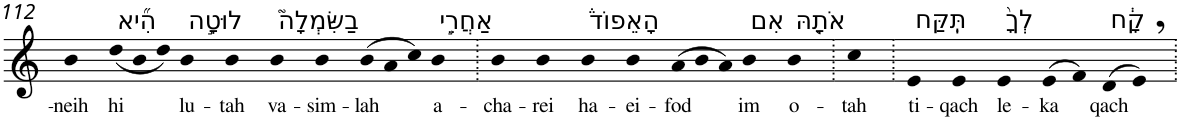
**kern	**text
*part1	*part1
*staff1	*staff1
*I"Piano	*
*I'Pno	*
!!LO:PB:g=z
*clefG2	*
*k[]	*
=112	=112
!	!LO:LY:b
4b	-neih
*Xtuplet	*
!LO:TX:a:t=הִ֞יא	!
!	!LO:LY:b
(<12dd	hi
12b	.
12dd)	.
!LO:TX:a:t=לוּטָ֣ה	!
!	!LO:LY:b
4b	lu-
!	!LO:LY:b
4b	-tah
!LO:TX:a:t=בַשִּׂמְלָה֮	!
!	!LO:LY:b
4b	va-
!	!LO:LY:b
4b	-sim-
!	!LO:LY:b
(>12b	-lah
12a	.
12cc)	.
!LO:TX:a:t=אַחֲרֵ֣י	!
!	!LO:LY:b
4b	a-
=113.	=113.
!	!LO:LY:b
4b	-cha-
!	!LO:LY:b
4b	-rei
!LO:TX:a:t=הָאֵפוֹד֒	!
!	!LO:LY:b
4b	ha-
!	!LO:LY:b
4b	-ei-
!	!LO:LY:b
(>12a	-fod
12b	.
12a)	.
!LO:TX:a:t=אִם	!
!	!LO:LY:b
4b	im
!LO:TX:a:t=אֹתָ֤הּ	!
!	!LO:LY:b
4b	o-
=114.	=114.
!	!LO:LY:b
4cc	-tah
=115.	=115.
!LO:TX:a:t=תִּֽקַּח	!
!	!LO:LY:b
4e	ti-
!	!LO:LY:b
4e	-qach
!LO:TX:a:t=לְךָ֙	!
!	!LO:LY:b
4e	le-
!	!LO:LY:b
(>8e	-ka
8f)	.
!LO:TX:a:t=קָ֔ח	!
!	!LO:LY:b
(>8d	qach
8e,)	.
=.	=.
*-	*-
